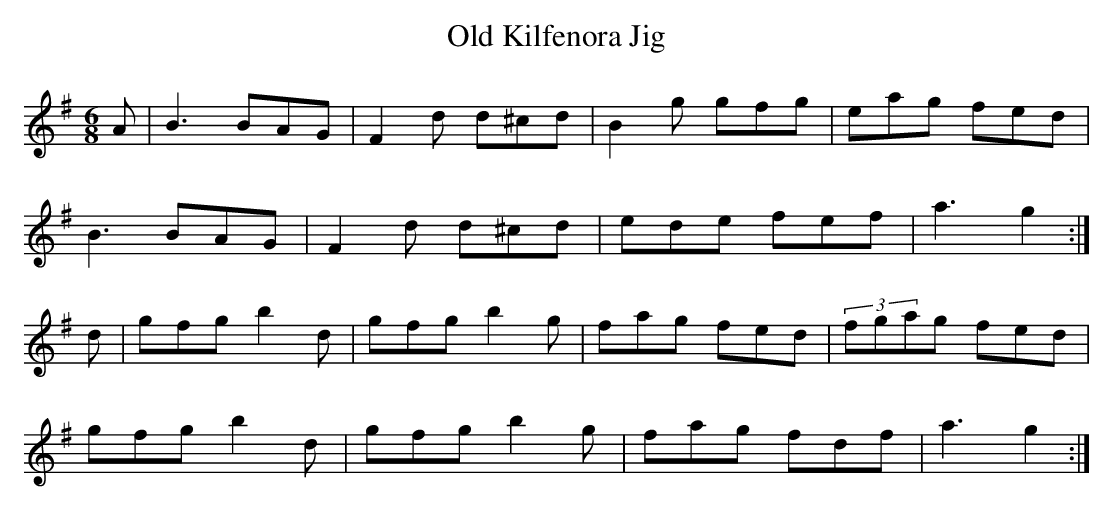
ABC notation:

X:1
T: Old Kilfenora Jig
M: 6/8
L: 1/8
K: G
A|B3 BAG|F2d d^cd|B2g gfg|eag fed|
B3 BAG|F2d d^cd|ede fef|a3 g2 :|
d|gfg b2d|gfg b2g|fag fed|(3fgag fed|
gfg b2d|gfg b2g|fag fdf|a3 g2 :|
